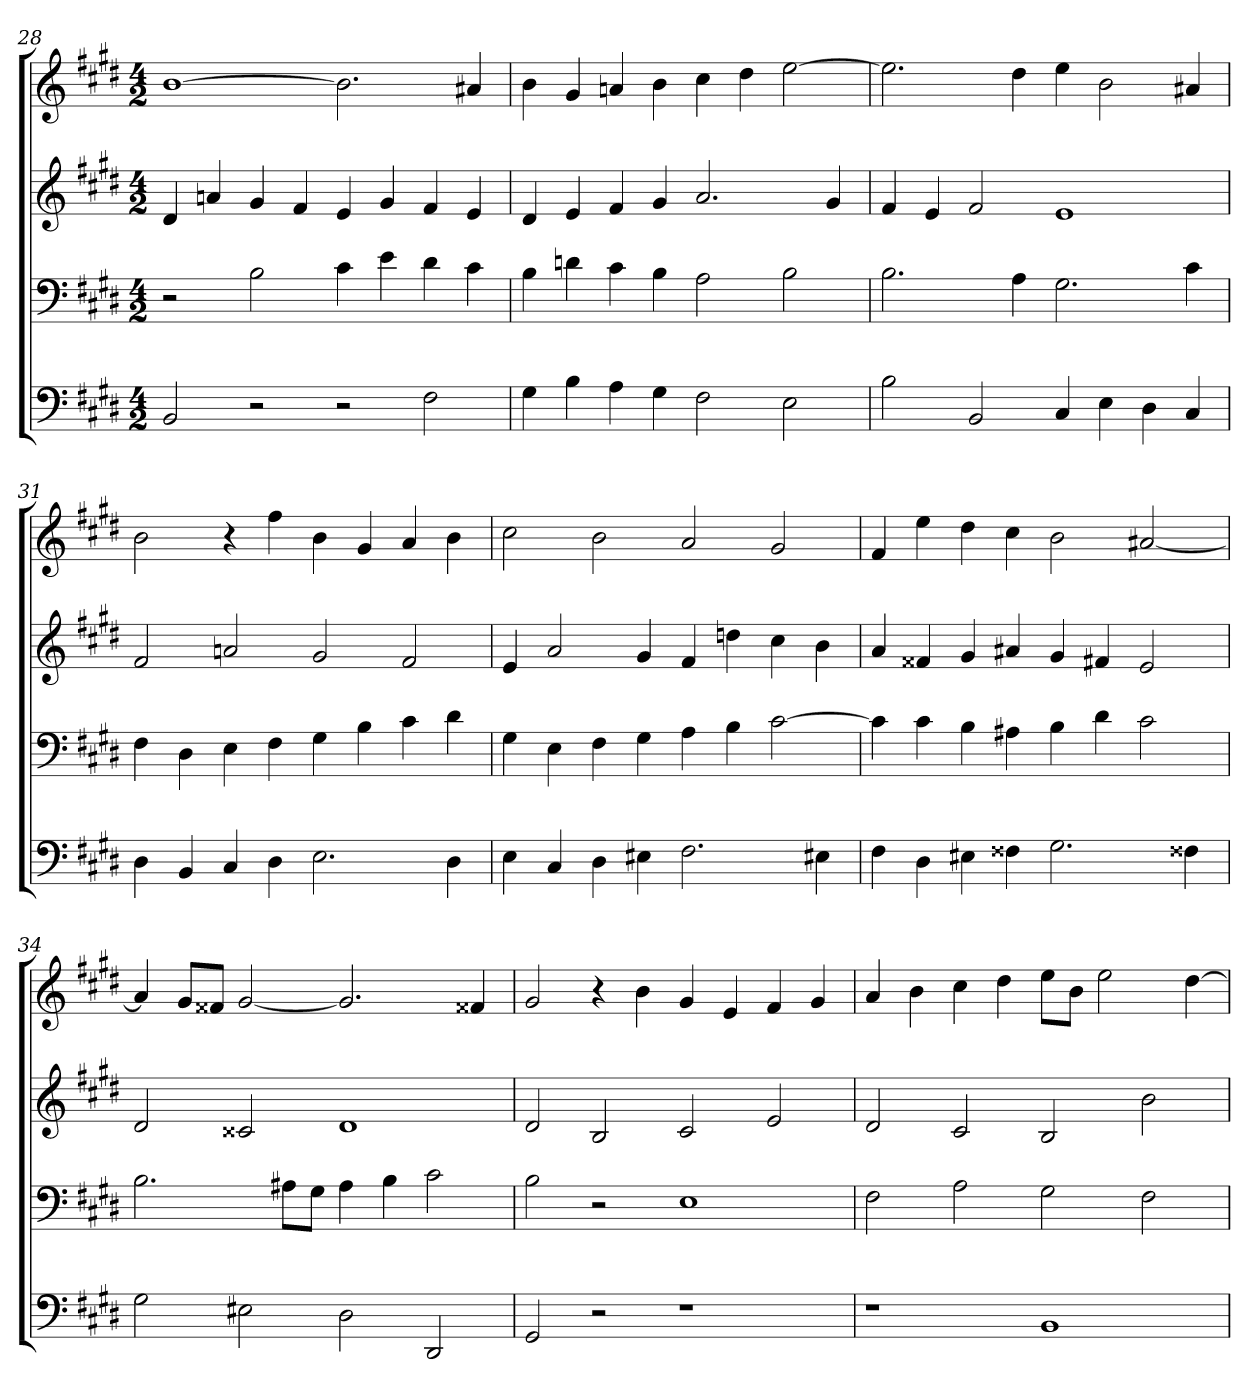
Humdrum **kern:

**kern	**kern	**kern	**kern
*part4	*part3	*part2	*part1
*staff4	*staff3	*staff2	*staff1
*clefF4	*clefF4	*clefG2	*clefG2
*k[f#c#g#d#]	*k[f#c#g#d#]	*k[f#c#g#d#]	*k[f#c#g#d#]
*M4/2	*M4/2	*M4/2	*M4/2
=28	=28	=28	=28
2BB	2r	4d#	[1b
.	.	4an	.
2r	2B	4g#	.
.	.	4f#	.
2r	4c#	4e	2.b]
.	4e	4g#	.
2F#	4d#	4f#	.
.	4c#	4e	4a#X
=29	=29	=29	=29
4G#	4B	4d#	4b
4B	4dn	4e	4g#
4A	4c#	4f#	4an
4G#	4B	4g#	4b
2F#	2A	2.a	4cc#
.	.	.	4dd#
2E	2B	.	[2ee
.	.	4g#	.
=30	=30	=30	=30
2B	2.B	4f#	2.ee]
.	.	4e	.
2BB	.	2f#	.
.	4A	.	4dd#
4C#	2.G#	1e	4ee
4E	.	.	2b
4D#	.	.	.
4C#	4c#	.	4a#X
=31	=31	=31	=31
4D#	4F#	2f#	2b
4BB	4D#	.	.
4C#	4E	2an	4r
4D#	4F#	.	4ff#
2.E	4G#	2g#	4b
.	4B	.	4g#
.	4c#	2f#	4a
4D#	4d#	.	4b
=32	=32	=32	=32
4E	4G#	4e	2cc#
4C#	4E	2a	.
4D#	4F#	.	2b
4E#X	4G#	4g#	.
2.F#	4A	4f#	2a
.	4B	4ddn	.
.	[2c#	4cc#	2g#
4E#X	.	4b	.
=33	=33	=33	=33
4F#	4c#]	4a	4f#
4D#	4c#	4f##X	4ee
4E#X	4B	4g#	4dd#
4F##X	4A#X	4a#X	4cc#
2.G#	4B	4g#	2b
.	4d#	4f#X	.
.	2c#	2e	[2a#X
4F##X	.	.	.
=34	=34	=34	=34
2G#	2.B	2d#	4a#]
.	.	.	8g#/L
.	.	.	8f##X/J
2E#X	.	2c##X	[2g#
.	8A#X\L	.	.
.	8G#\J	.	.
2D#	4A#	1d#	2.g#]
.	4B	.	.
2DD#	2c#	.	.
.	.	.	4f##X
=35	=35	=35	=35
2GG#	2B	2d#	2g#
2r	2r	2B	4r
.	.	.	4b
1r	1E	2c#	4g#
.	.	.	4e
.	.	2e	4f#
.	.	.	4g#
=36	=36	=36	=36
1r	2F#	2d#	4a
.	.	.	4b
.	2A	2c#	4cc#
.	.	.	4dd#
1BB	2G#	2B	8ee\L
.	.	.	8b\J
.	.	.	2ee
.	2F#	2b	.
.	.	.	[4dd#
=	=	=	=
*-	*-	*-	*-
